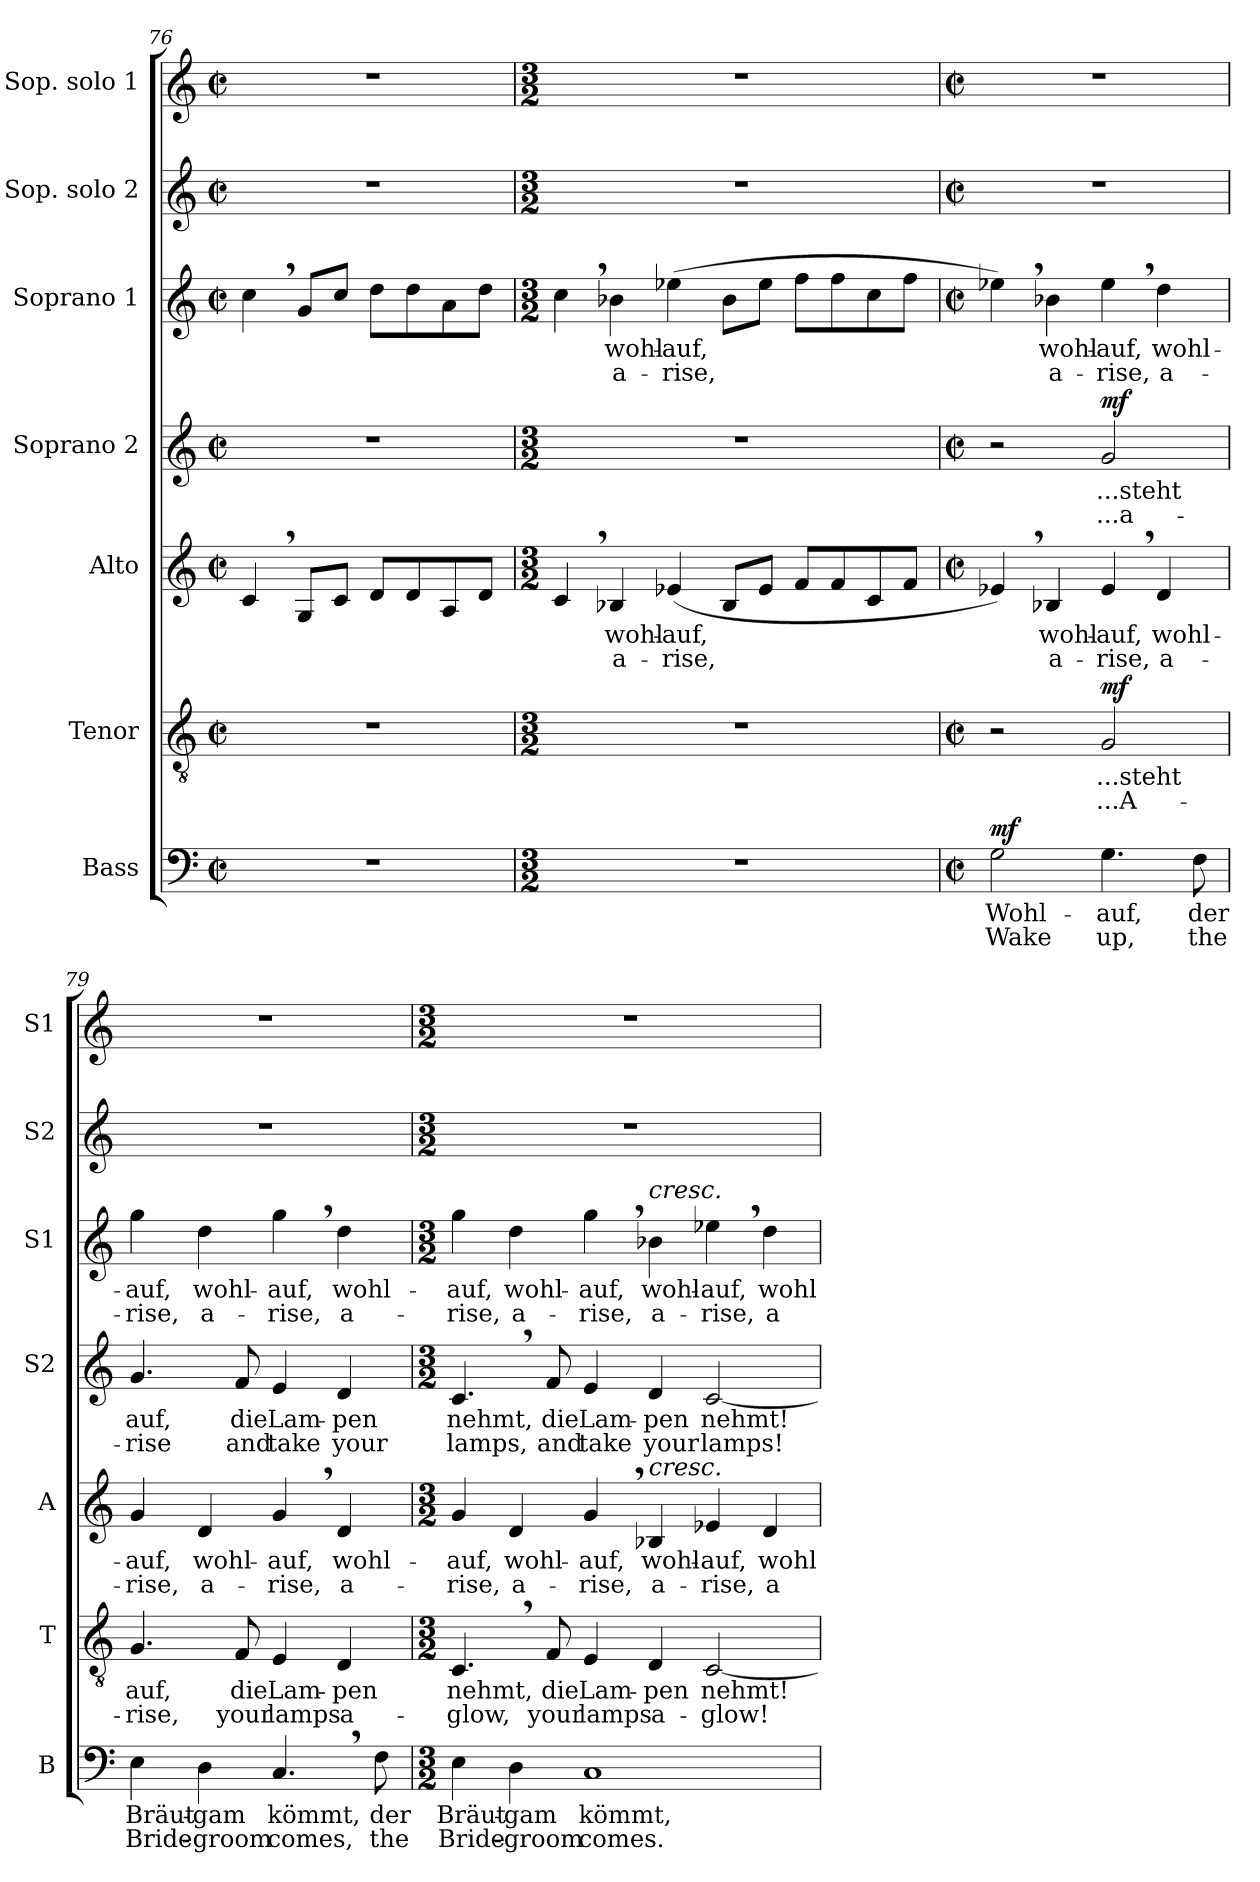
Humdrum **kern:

**kern	**text	**text	**dynam	**kern	**text	**text	**dynam	**kern	**text	**text	**kern	**text	**text	**dynam	**kern	**text	**text	**kern	**kern
*part7	*part7	*part7	*part7	*part6	*part6	*part6	*part6	*part5	*part5	*part5	*part4	*part4	*part4	*part4	*part3	*part3	*part3	*part2	*part1
*staff7	*staff7	*staff7	*staff7	*staff6	*staff6	*staff6	*staff6	*staff5	*staff5	*staff5	*staff4	*staff4	*staff4	*staff4	*staff3	*staff3	*staff3	*staff2	*staff1
*I"Bass	*	*	*	*I"Tenor	*	*	*	*I"Alto	*	*	*I"Soprano 2	*	*	*	*I"Soprano 1	*	*	*I"Sop. solo 2	*I"Sop. solo 1
*I'B	*	*	*	*I'T	*	*	*	*I'A	*	*	*I'S2	*	*	*	*I'S1	*	*	*I'S2	*I'S1
*clefF4	*	*	*	*clefGv2	*	*	*	*clefG2	*	*	*clefG2	*	*	*	*clefG2	*	*	*clefG2	*clefG2
*k[]	*	*	*	*k[]	*	*	*	*k[]	*	*	*k[]	*	*	*	*k[]	*	*	*k[]	*k[]
*C:	*	*	*	*C:	*	*	*	*C:	*	*	*C:	*	*	*	*C:	*	*	*C:	*C:
*M2/2	*	*	*	*M2/2	*	*	*	*M2/2	*	*	*M2/2	*	*	*	*M2/2	*	*	*M2/2	*M2/2
*met(c|)	*	*	*	*met(c|)	*	*	*	*met(c|)	*	*	*met(c|)	*	*	*	*met(c|)	*	*	*met(c|)	*met(c|)
=76	=76	=76	=76	=76	=76	=76	=76	=76	=76	=76	=76	=76	=76	=76	=76	=76	=76	=76	=76
1r	.	.	.	1r	.	.	.	4c,>/	.	.	1r	.	.	.	4cc,>\	.	.	1r	1r
.	.	.	.	.	.	.	.	8G/L	.	.	.	.	.	.	8g/L	.	.	.	.
.	.	.	.	.	.	.	.	8c/J	.	.	.	.	.	.	8cc/J	.	.	.	.
.	.	.	.	.	.	.	.	8d/L	.	.	.	.	.	.	8dd\L	.	.	.	.
.	.	.	.	.	.	.	.	8d/	.	.	.	.	.	.	8dd\	.	.	.	.
.	.	.	.	.	.	.	.	8A/	.	.	.	.	.	.	8a\	.	.	.	.
.	.	.	.	.	.	.	.	8d/J	.	.	.	.	.	.	8dd\J	.	.	.	.
=77	=77	=77	=77	=77	=77	=77	=77	=77	=77	=77	=77	=77	=77	=77	=77	=77	=77	=77	=77
*M3/2	*	*	*	*M3/2	*	*	*	*M3/2	*	*	*M3/2	*	*	*	*M3/2	*	*	*M3/2	*M3/2
1.r	.	.	.	1.r	.	.	.	4c,>/	.	.	1.r	.	.	.	4cc,>\	.	.	1.r	1.r
!	!	!	!	!	!	!	!	!	!LO:LY:b	!LO:LY:b	!	!	!	!	!	!	!	!	!
!	!	!	!	!	!	!	!	!	!	!	!	!	!	!	!	!LO:LY:b	!LO:LY:b	!	!
.	.	.	.	.	.	.	.	4B-X/	wohl-	a-	.	.	.	.	4b-X\	wohl-	a-	.	.
!	!	!	!	!	!	!	!	!	!LO:LY:b	!LO:LY:b	!	!	!	!	!	!	!	!	!
!	!	!	!	!	!	!	!	!	!	!	!	!	!	!	!	!LO:LY:b	!LO:LY:b	!	!
.	.	.	.	.	.	.	.	(<4e-X/	-auf,	-rise,	.	.	.	.	(>4ee-X\	-auf,	-rise,	.	.
.	.	.	.	.	.	.	.	8B-/L	.	.	.	.	.	.	8b-\L	.	.	.	.
.	.	.	.	.	.	.	.	8e-/J	.	.	.	.	.	.	8ee-\J	.	.	.	.
.	.	.	.	.	.	.	.	8f/L	.	.	.	.	.	.	8ff\L	.	.	.	.
.	.	.	.	.	.	.	.	8f/	.	.	.	.	.	.	8ff\	.	.	.	.
.	.	.	.	.	.	.	.	8c/	.	.	.	.	.	.	8cc\	.	.	.	.
.	.	.	.	.	.	.	.	8f/J	.	.	.	.	.	.	8ff\J	.	.	.	.
=78	=78	=78	=78	=78	=78	=78	=78	=78	=78	=78	=78	=78	=78	=78	=78	=78	=78	=78	=78
*M2/2	*	*	*	*M2/2	*	*	*	*M2/2	*	*	*M2/2	*	*	*	*M2/2	*	*	*M2/2	*M2/2
*met(c|)	*	*	*	*met(c|)	*	*	*	*met(c|)	*	*	*met(c|)	*	*	*	*met(c|)	*	*	*met(c|)	*met(c|)
!	!LO:LY:b	!LO:LY:b	!LO:DY:a	!	!	!	!	!	!	!	!	!	!	!	!	!	!	!	!
2G\	Wohl-	Wake	mf	2r	.	.	.	4e-X,>/)	.	.	2r	.	.	.	4ee-X,>\)	.	.	1r	1r
!	!	!	!	!	!	!	!	!	!LO:LY:b	!LO:LY:b	!	!	!	!	!	!	!	!	!
!	!	!	!	!	!	!	!	!	!	!	!	!	!	!	!	!LO:LY:b	!LO:LY:b	!	!
.	.	.	.	.	.	.	.	4B-X/	wohl-	a-	.	.	.	.	4b-X\	wohl-	a-	.	.
!	!LO:LY:b	!LO:LY:b	!	!	!	!	!	!	!	!	!	!	!	!	!	!	!	!	!
!	!	!	!	!	!LO:LY:b	!LO:LY:b	!	!	!	!	!	!	!	!	!	!	!	!	!
!	!	!	!	!	!	!	!	!	!LO:LY:b	!LO:LY:b	!	!	!	!	!	!	!	!	!
!	!	!	!	!	!	!	!	!	!	!	!	!LO:LY:b	!LO:LY:b	!	!	!	!	!	!
!	!	!	!	!	!	!	!LO:DY:a	!	!	!	!	!	!	!LO:DY:a	!	!LO:LY:b	!LO:LY:b	!	!
4.G\	-auf,	up,	.	2G/	...steht	...A-	mf	4e-,>/	-auf,	-rise,	2g/	...steht	...a-	mf	4ee-,>\	-auf,	-rise,	.	.
!	!	!	!	!	!	!	!	!	!LO:LY:b	!LO:LY:b	!	!	!	!	!	!	!	!	!
!	!	!	!	!	!	!	!	!	!	!	!	!	!	!	!	!LO:LY:b	!LO:LY:b	!	!
.	.	.	.	.	.	.	.	4d/	wohl-	a-	.	.	.	.	4dd\	wohl-	a-	.	.
!	!LO:LY:b	!LO:LY:b	!	!	!	!	!	!	!	!	!	!	!	!	!	!	!	!	!
8F\	der	the	.	.	.	.	.	.	.	.	.	.	.	.	.	.	.	.	.
!!LO:PB:g=z
=79	=79	=79	=79	=79	=79	=79	=79	=79	=79	=79	=79	=79	=79	=79	=79	=79	=79	=79	=79
!	!LO:LY:b	!LO:LY:b	!	!	!	!	!	!	!	!	!	!	!	!	!	!	!	!	!
!	!	!	!	!	!LO:LY:b	!LO:LY:b	!	!	!	!	!	!	!	!	!	!	!	!	!
!	!	!	!	!	!	!	!	!	!LO:LY:b	!LO:LY:b	!	!	!	!	!	!	!	!	!
!	!	!	!	!	!	!	!	!	!	!	!	!LO:LY:b	!LO:LY:b	!	!	!	!	!	!
!	!	!	!	!	!	!	!	!	!	!	!	!	!	!	!	!LO:LY:b	!LO:LY:b	!	!
4E\	Bräut-	Bride-	.	4.G/	auf,	-rise,	.	4g/	-auf,	-rise,	4.g/	auf,	-rise	.	4gg\	-auf,	-rise,	1r	1r
!	!LO:LY:b	!LO:LY:b	!	!	!	!	!	!	!	!	!	!	!	!	!	!	!	!	!
!	!	!	!	!	!	!	!	!	!LO:LY:b	!LO:LY:b	!	!	!	!	!	!	!	!	!
!	!	!	!	!	!	!	!	!	!	!	!	!	!	!	!	!LO:LY:b	!LO:LY:b	!	!
4D\	-gam	-groom	.	.	.	.	.	4d/	wohl-	a-	.	.	.	.	4dd\	wohl-	a-	.	.
!	!	!	!	!	!LO:LY:b	!LO:LY:b	!	!	!	!	!	!	!	!	!	!	!	!	!
!	!	!	!	!	!	!	!	!	!	!	!	!LO:LY:b	!LO:LY:b	!	!	!	!	!	!
.	.	.	.	8F/	die	your	.	.	.	.	8f/	die	and	.	.	.	.	.	.
!	!LO:LY:b	!LO:LY:b	!	!	!	!	!	!	!	!	!	!	!	!	!	!	!	!	!
!	!	!	!	!	!LO:LY:b	!LO:LY:b	!	!	!	!	!	!	!	!	!	!	!	!	!
!	!	!	!	!	!	!	!	!	!LO:LY:b	!LO:LY:b	!	!	!	!	!	!	!	!	!
!	!	!	!	!	!	!	!	!	!	!	!	!LO:LY:b	!LO:LY:b	!	!	!	!	!	!
!	!	!	!	!	!	!	!	!	!	!	!	!	!	!	!	!LO:LY:b	!LO:LY:b	!	!
4.C,>/	kömmt,	comes,	.	4E/	Lam-	lamps	.	4g,>/	-auf,	-rise,	4e/	Lam-	take	.	4gg,>\	-auf,	-rise,	.	.
!	!	!	!	!	!LO:LY:b	!LO:LY:b	!	!	!	!	!	!	!	!	!	!	!	!	!
!	!	!	!	!	!	!	!	!	!LO:LY:b	!LO:LY:b	!	!	!	!	!	!	!	!	!
!	!	!	!	!	!	!	!	!	!	!	!	!LO:LY:b	!LO:LY:b	!	!	!	!	!	!
!	!	!	!	!	!	!	!	!	!	!	!	!	!	!	!	!LO:LY:b	!LO:LY:b	!	!
.	.	.	.	4D/	-pen	a-	.	4d/	wohl-	a-	4d/	-pen	your	.	4dd\	wohl-	a-	.	.
!	!LO:LY:b	!LO:LY:b	!	!	!	!	!	!	!	!	!	!	!	!	!	!	!	!	!
8F\	der	the	.	.	.	.	.	.	.	.	.	.	.	.	.	.	.	.	.
=80	=80	=80	=80	=80	=80	=80	=80	=80	=80	=80	=80	=80	=80	=80	=80	=80	=80	=80	=80
*M3/2	*	*	*	*M3/2	*	*	*	*M3/2	*	*	*M3/2	*	*	*	*M3/2	*	*	*M3/2	*M3/2
!	!LO:LY:b	!LO:LY:b	!	!	!	!	!	!	!	!	!	!	!	!	!	!	!	!	!
!	!	!	!	!	!LO:LY:b	!LO:LY:b	!	!	!	!	!	!	!	!	!	!	!	!	!
!	!	!	!	!	!	!	!	!	!LO:LY:b	!LO:LY:b	!	!	!	!	!	!	!	!	!
!	!	!	!	!	!	!	!	!	!	!	!	!LO:LY:b	!LO:LY:b	!	!	!	!	!	!
!	!	!	!	!	!	!	!	!	!	!	!	!	!	!	!	!LO:LY:b	!LO:LY:b	!	!
4E\	Bräut-	Bride-	.	4.C,>/	nehmt,	-glow,	.	4g/	-auf,	-rise,	4.c,>/	nehmt,	lamps,	.	4gg\	-auf,	-rise,	1.r	1.r
!	!LO:LY:b	!LO:LY:b	!	!	!	!	!	!	!	!	!	!	!	!	!	!	!	!	!
!	!	!	!	!	!	!	!	!	!LO:LY:b	!LO:LY:b	!	!	!	!	!	!	!	!	!
!	!	!	!	!	!	!	!	!	!	!	!	!	!	!	!	!LO:LY:b	!LO:LY:b	!	!
4D\	-gam	-groom	.	.	.	.	.	4d/	wohl-	a-	.	.	.	.	4dd\	wohl-	a-	.	.
!	!	!	!	!	!LO:LY:b	!LO:LY:b	!	!	!	!	!	!	!	!	!	!	!	!	!
!	!	!	!	!	!	!	!	!	!	!	!	!LO:LY:b	!LO:LY:b	!	!	!	!	!	!
.	.	.	.	8F/	die	your	.	.	.	.	8f/	die	and	.	.	.	.	.	.
!	!LO:LY:b	!LO:LY:b	!	!	!	!	!	!	!	!	!	!	!	!	!	!	!	!	!
!	!	!	!	!	!LO:LY:b	!LO:LY:b	!	!	!	!	!	!	!	!	!	!	!	!	!
!	!	!	!	!	!	!	!	!	!LO:LY:b	!LO:LY:b	!	!	!	!	!	!	!	!	!
!	!	!	!	!	!	!	!	!	!	!	!	!LO:LY:b	!LO:LY:b	!	!	!	!	!	!
!	!	!	!	!	!	!	!	!	!	!	!	!	!	!	!	!LO:LY:b	!LO:LY:b	!	!
1C	kömmt,	comes.	.	4E/	Lam-	lamps	.	4g,>/	-auf,	-rise,	4e/	Lam-	take	.	4gg,>\	-auf,	-rise,	.	.
!	!	!	!	!	!LO:LY:b	!LO:LY:b	!	!	!	!	!	!	!	!	!	!	!	!	!
!	!	!	!	!	!	!	!	!	!LO:LY:b	!LO:LY:b	!	!	!	!	!	!	!	!	!
!	!	!	!	!	!	!	!	!	!	!	!	!LO:LY:b	!LO:LY:b	!	!	!	!	!	!
!	!	!	!	!	!	!	!	!	!	!	!	!	!	!	!LO:TX:a:i:t=cresc.	!	!	!	!
!	!	!	!	!	!	!	!	!LO:TX:a:i:t=cresc.	!	!	!	!	!	!	!	!	!	!	!
!	!	!	!	!	!	!	!	!	!	!	!	!	!	!	!	!LO:LY:b	!LO:LY:b	!	!
.	.	.	.	4D/	-pen	a-	.	4B-X/	wohl-	a-	4d/	-pen	your	.	4b-X\	wohl-	a-	.	.
!	!	!	!	!	!LO:LY:b	!LO:LY:b	!	!	!	!	!	!	!	!	!	!	!	!	!
!	!	!	!	!	!	!	!	!	!LO:LY:b	!LO:LY:b	!	!	!	!	!	!	!	!	!
!	!	!	!	!	!	!	!	!	!	!	!	!LO:LY:b	!LO:LY:b	!	!	!	!	!	!
!	!	!	!	!	!	!	!	!	!	!	!	!	!	!	!	!LO:LY:b	!LO:LY:b	!	!
.	.	.	.	[2C/	nehmt!	-glow!	.	4e-X/	-auf,	-rise,	[2c/	nehmt!	lamps!	.	4ee-X,>\	-auf,	-rise,	.	.
!	!	!	!	!	!	!	!	!	!LO:LY:b	!LO:LY:b	!	!	!	!	!	!	!	!	!
!	!	!	!	!	!	!	!	!	!	!	!	!	!	!	!	!LO:LY:b	!LO:LY:b	!	!
.	.	.	.	.	.	.	.	4d/	wohl-	a-	.	.	.	.	4dd\	wohl-	a-	.	.
=	=	=	=	=	=	=	=	=	=	=	=	=	=	=	=	=	=	=	=
*-	*-	*-	*-	*-	*-	*-	*-	*-	*-	*-	*-	*-	*-	*-	*-	*-	*-	*-	*-
